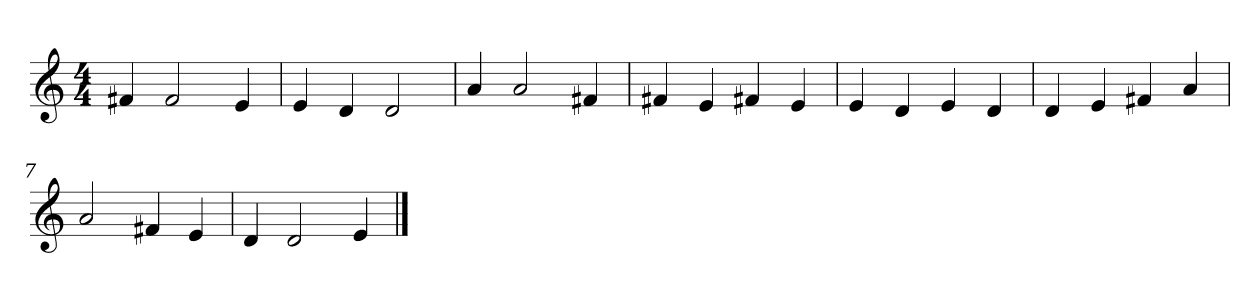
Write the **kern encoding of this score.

**kern
*part1
*staff1
*clefG2
*M4/4
*MM120
=1
4f#X
2f#
4e
=2
4e
4d
2d
=3
4a
2a
4f#X
=4
4f#X
4e
4f#X
4e
=5
4e
4d
4e
4d
=6
4d
4e
4f#X
4a
=7
2a
4f#X
4e
=8
4d
2d
4e
==
*-
